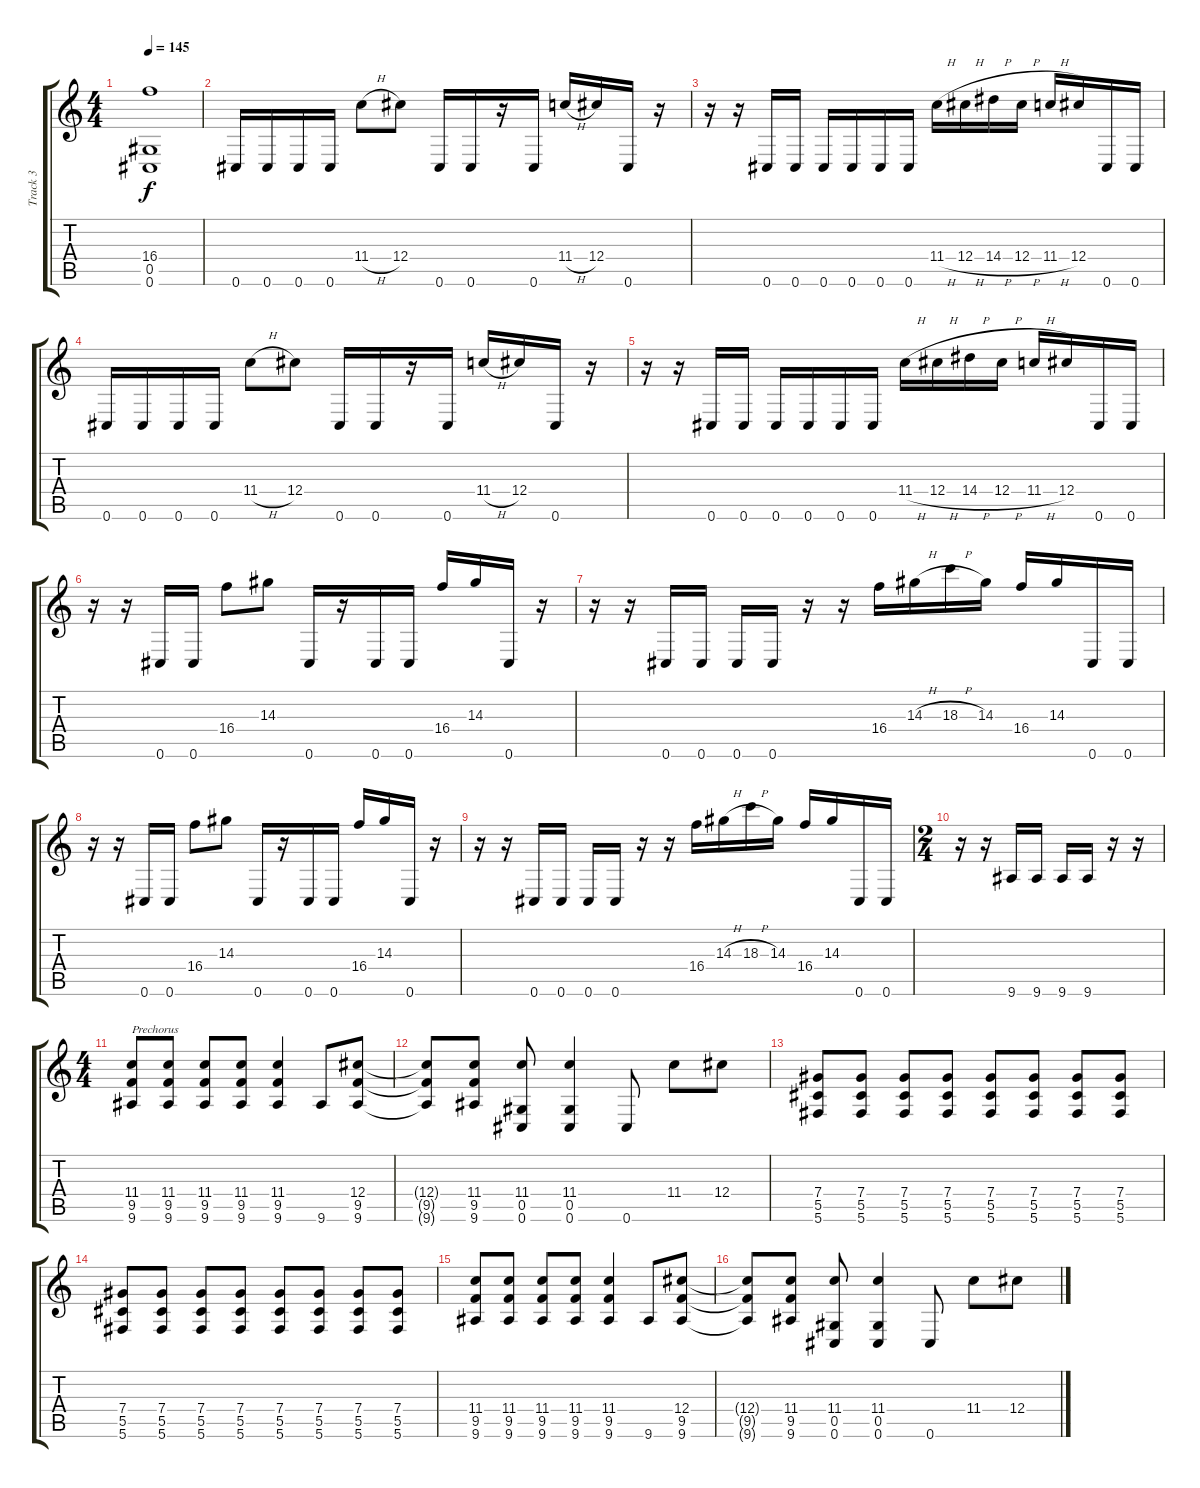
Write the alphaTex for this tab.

\track ("Track 3" "Track 3") {instrument distortionguitar}
\staff {score tabs}
\tuning (Eb4 Bb3 Gb3 Db3 Ab2 Db2) {hide}
\ts (4 4)
\tempo 145
\clef g2
\ks c
(16.4 0.5 0.6).1{dy f} |
0.6.16 0.6.16 0.6.16 0.6.16 11.4{h}.8 12.4.8 0.6.16 0.6.16 r.16 0.6.16 11.4{h}.16 12.4.16 0.6.16 r.16 |
r.16 r.16 0.6.16 0.6.16 0.6.16 0.6.16 0.6.16 0.6.16 11.4{h}.16 12.4{h}.16 14.4{h}.16 12.4{h}.16 11.4{h}.16 12.4.16 0.6.16 0.6.16 |
0.6.16 0.6.16 0.6.16 0.6.16 11.4{h}.8 12.4.8 0.6.16 0.6.16 r.16 0.6.16 11.4{h}.16 12.4.16 0.6.16 r.16 |
r.16 r.16 0.6.16 0.6.16 0.6.16 0.6.16 0.6.16 0.6.16 11.4{h}.16 12.4{h}.16 14.4{h}.16 12.4{h}.16 11.4{h}.16 12.4.16 0.6.16 0.6.16 |
r.16 r.16 0.6.16 0.6.16 16.4.8 14.3.8 0.6.16 r.16 0.6.16 0.6.16 16.4.16 14.3.16 0.6.16 r.16 |
r.16 r.16 0.6.16 0.6.16 0.6.16 0.6.16 r.16 r.16 16.4.16 14.3{h}.16 18.3{h}.16 14.3.16 16.4.16 14.3.16 0.6.16 0.6.16 |
r.16 r.16 0.6.16 0.6.16 16.4.8 14.3.8 0.6.16 r.16 0.6.16 0.6.16 16.4.16 14.3.16 0.6.16 r.16 |
r.16 r.16 0.6.16 0.6.16 0.6.16 0.6.16 r.16 r.16 16.4.16 14.3{h}.16 18.3{h}.16 14.3.16 16.4.16 14.3.16 0.6.16 0.6.16 |
\ts (2 4)
r.16 r.16 9.6.16 9.6.16 9.6.16 9.6.16 r.16 r.16 |
\ts (4 4)
(11.4 9.5 9.6).8{txt "Prechorus"} (11.4 9.5 9.6).8 (11.4 9.5 9.6).8 (11.4 9.5 9.6).8 (11.4 9.5 9.6).4 9.6.8 (12.4 9.5 9.6).8 |
(12.4{t} 9.5{t} 9.6{t}).8 (11.4 9.5 9.6).8 (11.4 0.5 0.6).8 (11.4 0.5 0.6).4 0.6.8 11.4.8 12.4.8 |
(7.4 5.5 5.6).8 (7.4 5.5 5.6).8 (7.4 5.5 5.6).8 (7.4 5.5 5.6).8 (7.4 5.5 5.6).8 (7.4 5.5 5.6).8 (7.4 5.5 5.6).8 (7.4 5.5 5.6).8 |
(7.4 5.5 5.6).8 (7.4 5.5 5.6).8 (7.4 5.5 5.6).8 (7.4 5.5 5.6).8 (7.4 5.5 5.6).8 (7.4 5.5 5.6).8 (7.4 5.5 5.6).8 (7.4 5.5 5.6).8 |
(11.4 9.5 9.6).8 (11.4 9.5 9.6).8 (11.4 9.5 9.6).8 (11.4 9.5 9.6).8 (11.4 9.5 9.6).4 9.6.8 (12.4 9.5 9.6).8 |
(12.4{t} 9.5{t} 9.6{t}).8 (11.4 9.5 9.6).8 (11.4 0.5 0.6).8 (11.4 0.5 0.6).4 0.6.8 11.4.8 12.4.8
